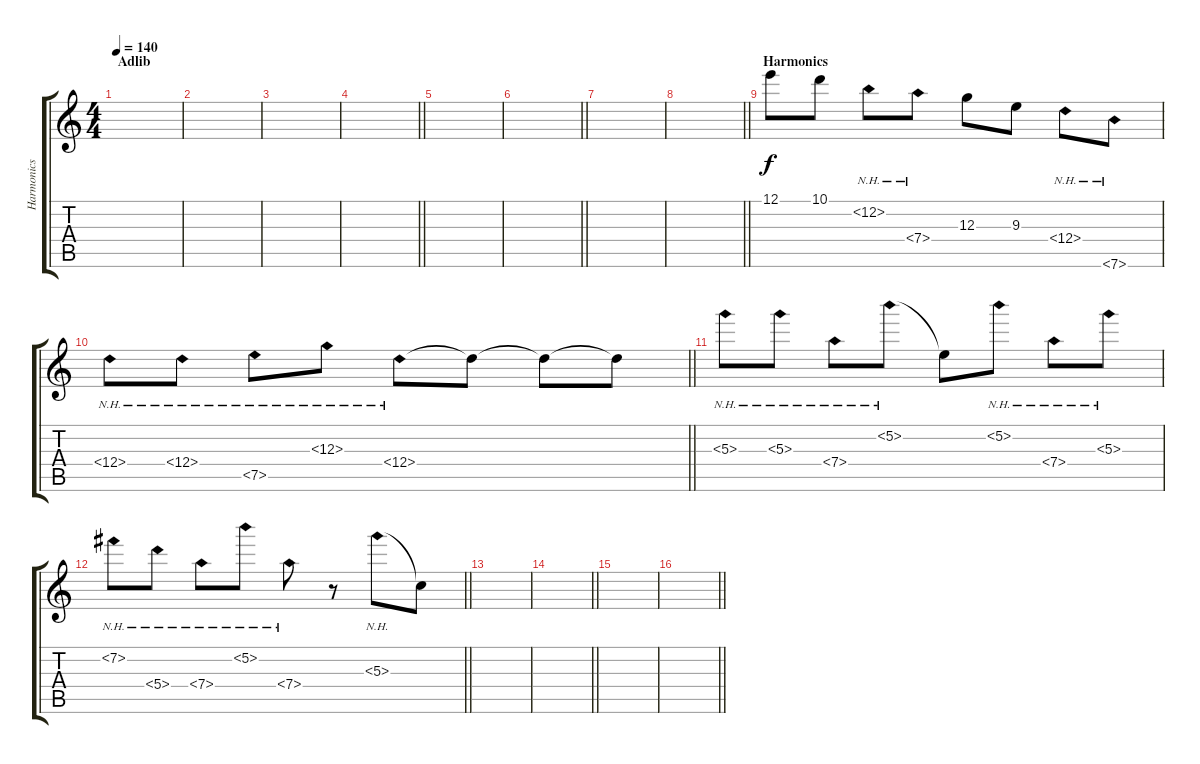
\track ("Harmonics" "Harmonics") {instrument acousticguitarsteel}
\staff {score tabs}
\tuning (E4 B3 G3 D3 A2 E2) {hide}
\ts (4 4)
\section ("" "Adlib")
\tempo 140
\clef g2
\ks c
|
|
|
\barLineRight lightlight
|
|
\barLineRight lightlight
|
|
\barLineRight lightlight
|
\section ("" "Harmonics")
12.1.8 10.1.8 12.2{nh}.8 7.4{nh}.8 12.3.8 9.3.8 12.4{nh}.8 7.6{nh}.8 |
\barLineRight lightlight
12.4{nh}.8 12.4{nh}.8 7.5{nh}.8 12.3{nh}.8 12.4{nh}.8 12.4{t}.8 12.4{t}.8 12.4{t}.8 |
5.3{nh}.8 5.3{nh}.8 7.4{nh}.8 5.2{nh}.8 5.2{t}.8 5.2{nh}.8 7.4{nh}.8 5.3{nh}.8 |
\barLineRight lightlight
7.2{nh}.8 5.4{nh}.8 7.4{nh}.8 5.2{nh}.8 7.4{nh}.8 r.8 5.3{nh}.8 5.3{t}.8 |
|
\barLineRight lightlight
|
|
\barLineRight lightlight
